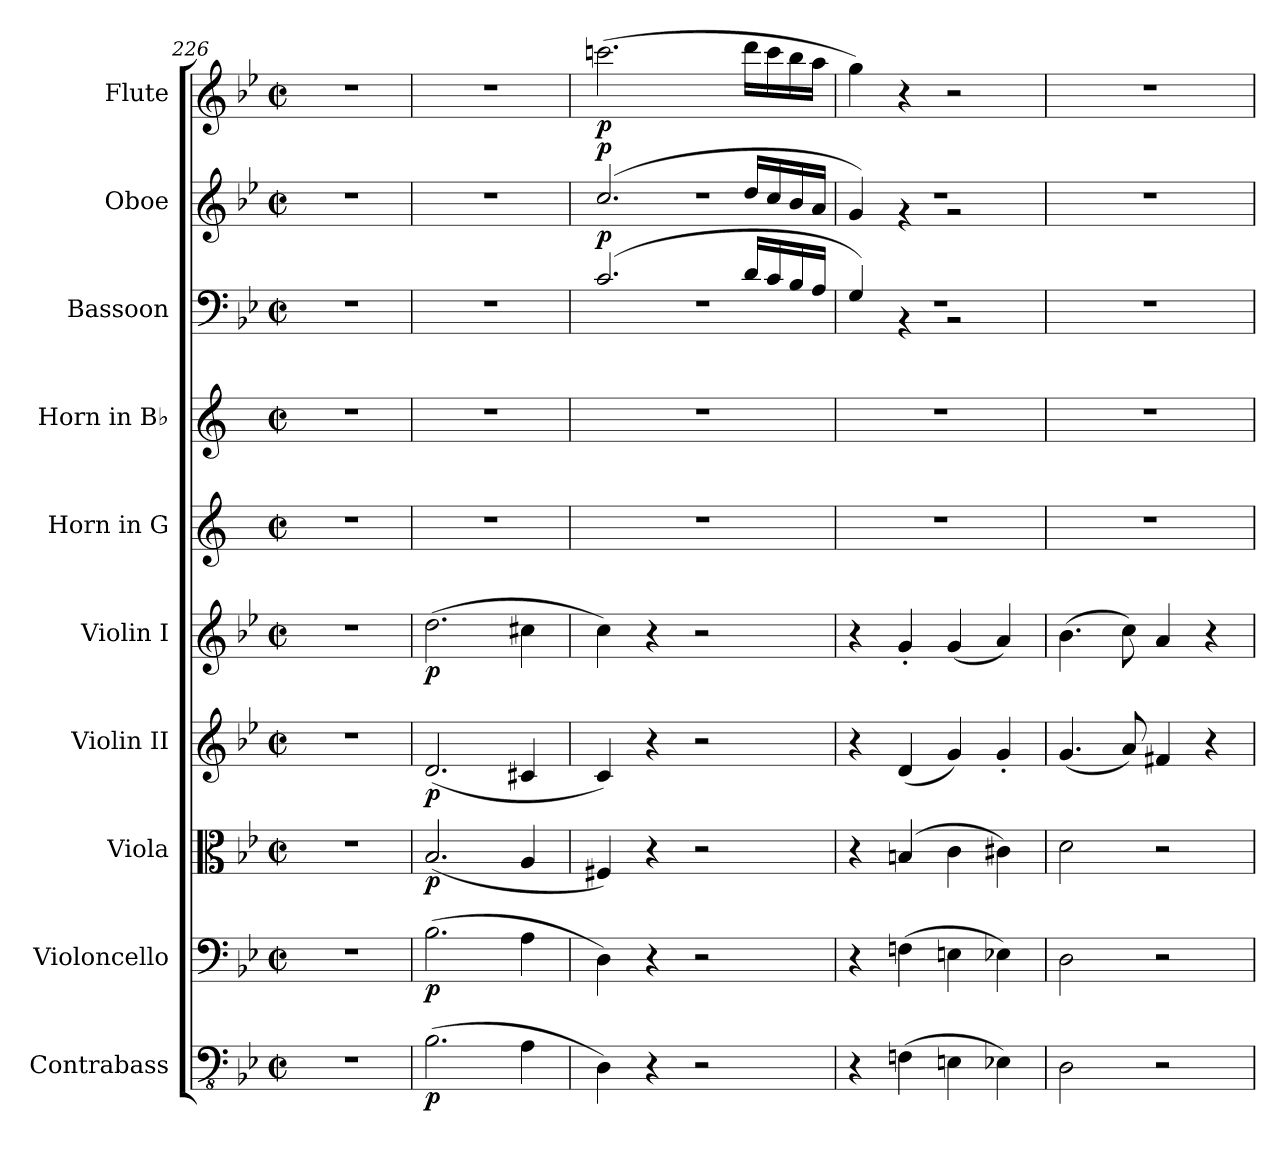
**kern	**dynam	**kern	**dynam	**kern	**dynam	**kern	**dynam	**kern	**dynam	**kern	**kern	**kern	**dynam	**kern	**dynam	**kern	**dynam
*part10	*part10	*part9	*part9	*part8	*part8	*part7	*part7	*part6	*part6	*part5	*part4	*part3	*part3	*part2	*part2	*part1	*part1
*staff10	*staff10	*staff9	*staff9	*staff8	*staff8	*staff7	*staff7	*staff6	*staff6	*staff5	*staff4	*staff3	*staff3	*staff2	*staff2	*staff1	*staff1
*I"Contrabass	*	*I"Violoncello	*	*I"Viola	*	*I"Violin II	*	*I"Violin I	*	*I"Horn in G	*I"Horn in B♭	*I"Bassoon	*	*I"Oboe	*	*I"Flute	*
*	*	*	*	*	*	*	*	*	*	*I'Hn	*I'Hn	*I'Bsn	*	*I'Ob	*	*I'Fl	*
*clefFv4	*	*clefF4	*	*clefC3	*	*clefG2	*	*clefG2	*	*clefG2	*clefG2	*clefF4	*	*clefG2	*	*clefG2	*
*	*	*	*	*	*	*	*	*	*	*ITrd3c5	*ITrd1c2	*	*	*	*	*	*
*k[b-e-]	*	*k[b-e-]	*	*k[b-e-]	*	*k[b-e-]	*	*k[b-e-]	*	*k[f#]	*k[b-e-]	*k[b-e-]	*	*k[b-e-]	*	*k[b-e-]	*
*M2/2	*	*M2/2	*	*M2/2	*	*M2/2	*	*M2/2	*	*M2/2	*M2/2	*M2/2	*	*M2/2	*	*M2/2	*
*met(c|)	*	*met(c|)	*	*met(c|)	*	*met(c|)	*	*met(c|)	*	*met(c|)	*met(c|)	*met(c|)	*	*met(c|)	*	*met(c|)	*
=226	=226	=226	=226	=226	=226	=226	=226	=226	=226	=226	=226	=226	=226	=226	=226	=226	=226
1r	.	1r	.	1r	.	1r	.	1r	.	1r	1r	1r	.	1r	.	1r	.
=227	=227	=227	=227	=227	=227	=227	=227	=227	=227	=227	=227	=227	=227	=227	=227	=227	=227
!	!LO:DY:b	!	!LO:DY:b	!	!LO:DY:b	!	!LO:DY:b	!	!LO:DY:b	!	!	!	!	!	!	!	!
(2.BB-\	p	(2.B-\	p	(2.B-/	p	(2.d/	p	(2.dd\	p	1r	1r	1r	.	1r	.	1r	.
4AA\	.	4A\	.	4A/	.	4c#X/	.	4cc#X\	.	.	.	.	.	.	.	.	.
=228	=228	=228	=228	=228	=228	=228	=228	=228	=228	=228	=228	=228	=228	=228	=228	=228	=228
*	*	*	*	*	*	*	*	*	*	*	*	*^	*	*^	*	*	*
!	!	!	!	!	!	!	!	!	!	!	!	!	!	!LO:DY:a	!	!	!LO:DY:a	!	!LO:DY:b
4DD\)	.	4D\)	.	4F#X/)	.	4c/)	.	4cc\)	.	1r	1r	(2.c/	1rF	p	(2.cc/	1rdd	p	(2.cccn\	p
4r	.	4r	.	4r	.	4r	.	4r	.	.	.	.	.	.	.	.	.	.	.
2r	.	2r	.	2r	.	2r	.	2r	.	.	.	.	.	.	.	.	.	.	.
.	.	.	.	.	.	.	.	.	.	.	.	16d/LL	.	.	16dd/LL	.	.	16ddd\LL	.
.	.	.	.	.	.	.	.	.	.	.	.	16c/	.	.	16cc/	.	.	16ccc\	.
.	.	.	.	.	.	.	.	.	.	.	.	16B-/	.	.	16b-/	.	.	16bb-\	.
.	.	.	.	.	.	.	.	.	.	.	.	16A/JJ	.	.	16a/JJ	.	.	16aa\JJ	.
=229	=229	=229	=229	=229	=229	=229	=229	=229	=229	=229	=229	=229	=229	=229	=229	=229	=229	=229	=229
4r	.	4r	.	4r	.	4r	.	4r	.	1r	1r	4G/)	1rF	.	4g/)	1rdd	.	4gg\)	.
(4FFn\	.	(4Fn\	.	(4Bn/	.	(4d/	.	4g'/	.	.	.	4rBB	.	.	4rg	.	.	4r	.
4EEn\	.	4En\	.	4c\	.	4g/)	.	(4g/	.	.	.	2rBB	.	.	2rg	.	.	2r	.
4EE-X\)	.	4E-X\)	.	4c#X\)	.	4g'/	.	4a/)	.	.	.	.	.	.	.	.	.	.	.
*	*	*	*	*	*	*	*	*	*	*	*	*v	*v	*	*	*	*	*	*
*	*	*	*	*	*	*	*	*	*	*	*	*	*	*v	*v	*	*	*
=230	=230	=230	=230	=230	=230	=230	=230	=230	=230	=230	=230	=230	=230	=230	=230	=230	=230
2DD\	.	2D\	.	2d\	.	(4.g/	.	(4.b-\	.	1r	1r	1r	.	1r	.	1r	.
.	.	.	.	.	.	8a/)	.	8cc\)	.	.	.	.	.	.	.	.	.
2r	.	2r	.	2r	.	4f#X/	.	4a/	.	.	.	.	.	.	.	.	.
.	.	.	.	.	.	4r	.	4r	.	.	.	.	.	.	.	.	.
=	=	=	=	=	=	=	=	=	=	=	=	=	=	=	=	=	=
*-	*-	*-	*-	*-	*-	*-	*-	*-	*-	*-	*-	*-	*-	*-	*-	*-	*-
